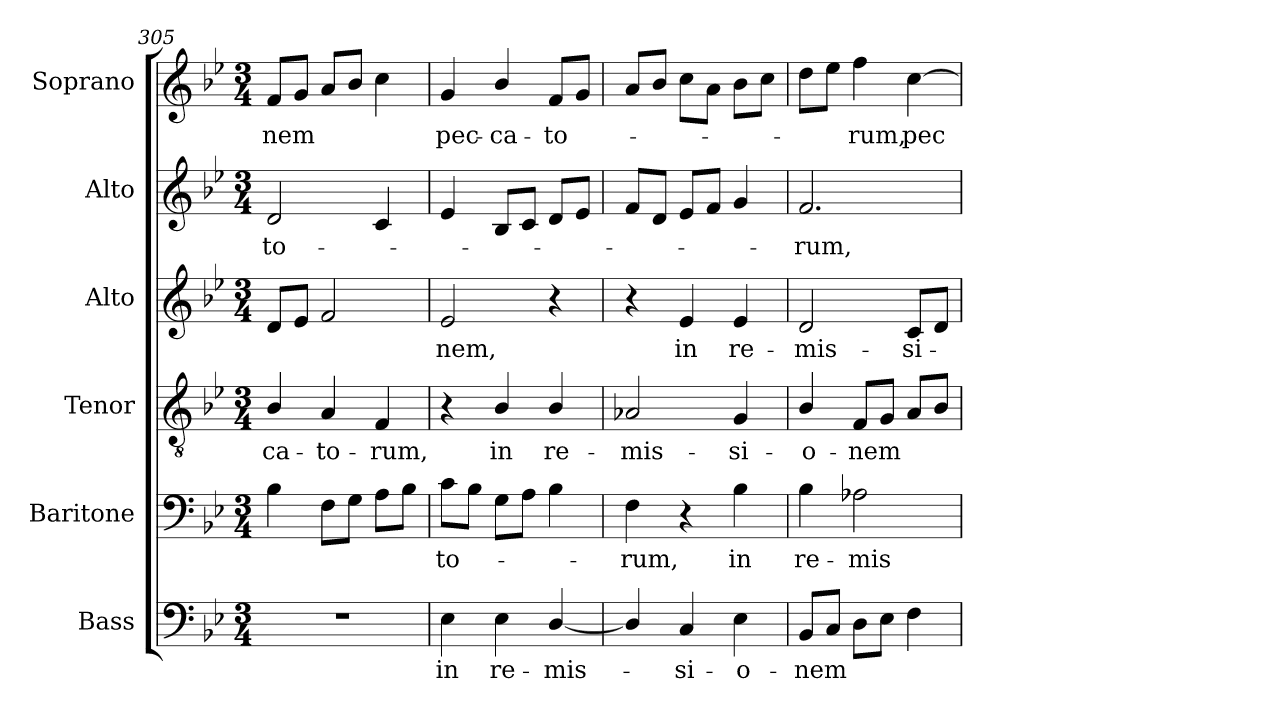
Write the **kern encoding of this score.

**kern	**text	**kern	**text	**kern	**text	**kern	**text	**kern	**text	**kern	**text
*part6	*part6	*part5	*part5	*part4	*part4	*part3	*part3	*part2	*part2	*part1	*part1
*staff6	*staff6	*staff5	*staff5	*staff4	*staff4	*staff3	*staff3	*staff2	*staff2	*staff1	*staff1
*I"Bass	*	*I"Baritone	*	*I"Tenor	*	*I"Alto	*	*I"Alto	*	*I"Soprano	*
*I'B.	*	*I'Bar.	*	*I'T.	*	*I'A.	*	*I'A.	*	*I'S.	*
*clefF4	*	*clefF4	*	*clefGv2	*	*clefG2	*	*clefG2	*	*clefG2	*
*	*	*	*	*ITrd7c12	*	*	*	*	*	*	*
*k[b-e-]	*	*k[b-e-]	*	*k[b-e-]	*	*k[b-e-]	*	*k[b-e-]	*	*k[b-e-]	*
*B-:	*	*B-:	*	*B-:	*	*B-:	*	*B-:	*	*B-:	*
*M3/4	*	*M3/4	*	*M3/4	*	*M3/4	*	*M3/4	*	*M3/4	*
=305	=305	=305	=305	=305	=305	=305	=305	=305	=305	=305	=305
!LO:N:vis=1	!	!	!	!	!	!	!	!	!	!	!
!	!	!	!	!	!LO:LY:b:color=#000000	!	!	!	!	!	!
!	!	!	!	!	!	!	!	!	!LO:LY:b:color=#000000	!	!
!	!	!	!	!	!	!	!	!	!	!	!LO:LY:b:color=#000000
2.r	.	4B-i\	.	4BB-i/	-ca-	8di/L	.	2di/	-to-	8fi/L	-nem
.	.	.	.	.	.	8e-i/J	.	.	.	8gi/J	.
!	!	!	!	!	!LO:LY:b:color=#000000	!	!	!	!	!	!
.	.	8Fi\L	.	4AAi/	-to-	2fi/	.	.	.	8ai/L	.
.	.	8Gi\J	.	.	.	.	.	.	.	8b-i/J	.
!	!	!	!	!	!LO:LY:b:color=#000000	!	!	!	!	!	!
.	.	8Ai\L	.	4FFi/	-rum,	.	.	4ci/	.	4cci\	.
.	.	8B-i\J	.	.	.	.	.	.	.	.	.
=306	=306	=306	=306	=306	=306	=306	=306	=306	=306	=306	=306
!	!LO:LY:b:color=#000000	!	!	!	!	!	!	!	!	!	!
!	!	!	!LO:LY:b:color=#000000	!	!	!	!	!	!	!	!
!	!	!	!	!	!	!	!LO:LY:b:color=#000000	!	!	!	!
!	!	!	!	!	!	!	!	!	!	!	!LO:LY:b:color=#000000
4E-i\	in	8ci\L	-to-	4r	.	2e-i/	-nem,	4e-i/	.	4gi/	pec-
.	.	8B-i\J	.	.	.	.	.	.	.	.	.
!	!LO:LY:b:color=#000000	!	!	!	!	!	!	!	!	!	!
!	!	!	!	!	!LO:LY:b:color=#000000	!	!	!	!	!	!
!	!	!	!	!	!	!	!	!	!	!	!LO:LY:b:color=#000000
4E-i\	re-	8Gi\L	.	4BB-i/	in	.	.	8B-i/L	.	4b-i/	-ca-
.	.	8Ai\J	.	.	.	.	.	8ci/J	.	.	.
!	!LO:LY:b:color=#000000	!	!	!	!	!	!	!	!	!	!
!	!	!	!	!	!LO:LY:b:color=#000000	!	!	!	!	!	!
!	!	!	!	!	!	!	!	!	!	!	!LO:LY:b:color=#000000
[4Di/	-mis-	4B-i\	.	4BB-i/	re-	4r	.	8di/L	.	8fi/L	-to-
.	.	.	.	.	.	.	.	8e-i/J	.	8gi/J	.
=307	=307	=307	=307	=307	=307	=307	=307	=307	=307	=307	=307
!	!	!	!LO:LY:b:color=#000000	!	!	!	!	!	!	!	!
!	!	!	!	!	!LO:LY:b:color=#000000	!	!	!	!	!	!
4Di/]	.	4Fi\	-rum,	2AA-Xi/	-mis-	4r	.	8fi/L	.	8ai/L	.
.	.	.	.	.	.	.	.	8di/J	.	8b-i/J	.
!	!LO:LY:b:color=#000000	!	!	!	!	!	!	!	!	!	!
!	!	!	!	!	!	!	!LO:LY:b:color=#000000	!	!	!	!
4Ci/	-si-	4r	.	.	.	4e-i/	in	8e-i/L	.	8cci\L	.
.	.	.	.	.	.	.	.	8fi/J	.	8ai\J	.
!	!LO:LY:b:color=#000000	!	!	!	!	!	!	!	!	!	!
!	!	!	!LO:LY:b:color=#000000	!	!	!	!	!	!	!	!
!	!	!	!	!	!LO:LY:b:color=#000000	!	!	!	!	!	!
!	!	!	!	!	!	!	!LO:LY:b:color=#000000	!	!	!	!
4E-i\	-o-	4B-i\	in	4GGi/	-si-	4e-i/	re-	4gi/	.	8b-i\L	.
.	.	.	.	.	.	.	.	.	.	8cci\J	.
=308	=308	=308	=308	=308	=308	=308	=308	=308	=308	=308	=308
!	!LO:LY:b:color=#000000	!	!	!	!	!	!	!	!	!	!
!	!	!	!LO:LY:b:color=#000000	!	!	!	!	!	!	!	!
!	!	!	!	!	!LO:LY:b:color=#000000	!	!	!	!	!	!
!	!	!	!	!	!	!	!LO:LY:b:color=#000000	!	!	!	!
!	!	!	!	!	!	!	!	!	!LO:LY:b:color=#000000	!	!
8BB-i/L	-nem	4B-i\	re-	4BB-i/	-o-	2di/	-mis-	2.fi/	-rum,	8ddi\L	.
8Ci/J	.	.	.	.	.	.	.	.	.	8ee-i\J	.
!	!	!	!LO:LY:b:color=#000000	!	!	!	!	!	!	!	!
!	!	!	!	!	!LO:LY:b:color=#000000	!	!	!	!	!	!
!	!	!	!	!	!	!	!	!	!	!	!LO:LY:b:color=#000000
8Di\L	.	2A-i\	-mis-	8FFi/L	-nem	.	.	.	.	4ffi\	-rum,
8E-i\J	.	.	.	8GGi/J	.	.	.	.	.	.	.
!	!	!	!	!	!	!	!LO:LY:b:color=#000000	!	!	!	!
!	!	!	!	!	!	!	!	!	!	!	!LO:LY:b:color=#000000
4Fi\	.	.	.	8AAi/L	.	8ci/L	-si-	.	.	[4cci\	pec-
.	.	.	.	8BB-i/J	.	8di/J	.	.	.	.	.
=	=	=	=	=	=	=	=	=	=	=	=
*-	*-	*-	*-	*-	*-	*-	*-	*-	*-	*-	*-
